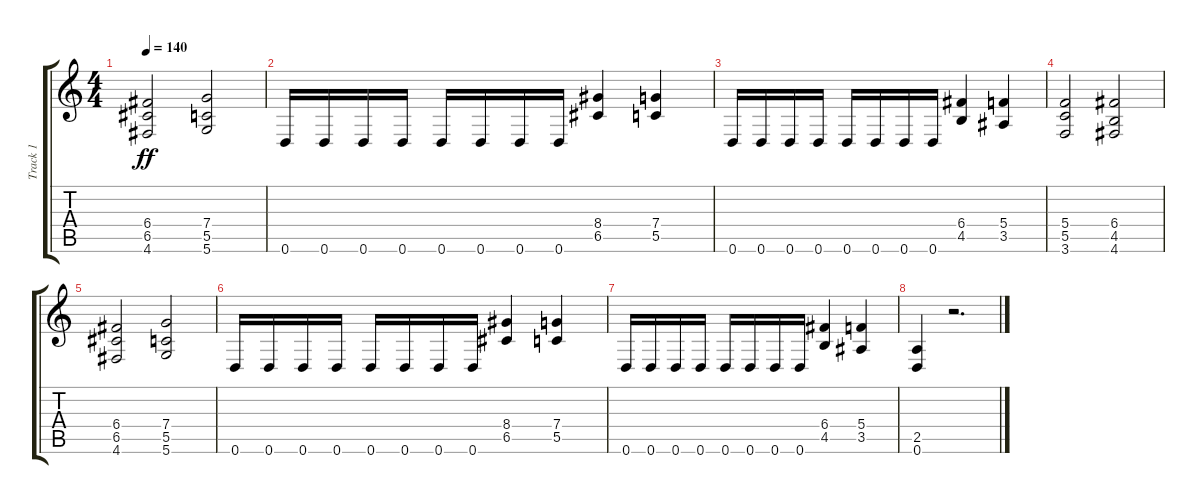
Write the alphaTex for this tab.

\track ("Track 1" "Track 1") {instrument distortionguitar}
\staff {score tabs}
\tuning (D4 A3 F3 C3 G2 D2) {hide}
\ts (4 4)
\tempo 140
\clef g2
\ks c
(6.4 6.5 4.6).2{dy ff} (7.4 5.5 5.6).2 |
0.6.16 0.6.16 0.6.16 0.6.16 0.6.16 0.6.16 0.6.16 0.6.16 (8.4 6.5).4 (7.4 5.5).4 |
0.6.16 0.6.16 0.6.16 0.6.16 0.6.16 0.6.16 0.6.16 0.6.16 (6.4 4.5).4 (5.4 3.5).4 |
(5.4 5.5 3.6).2 (6.4 4.5 4.6).2 |
(6.4 6.5 4.6).2 (7.4 5.5 5.6).2 |
0.6.16 0.6.16 0.6.16 0.6.16 0.6.16 0.6.16 0.6.16 0.6.16 (8.4 6.5).4 (7.4 5.5).4 |
0.6.16 0.6.16 0.6.16 0.6.16 0.6.16 0.6.16 0.6.16 0.6.16 (6.4 4.5).4 (5.4 3.5).4 |
(2.5 0.6).4 r.2{d}
